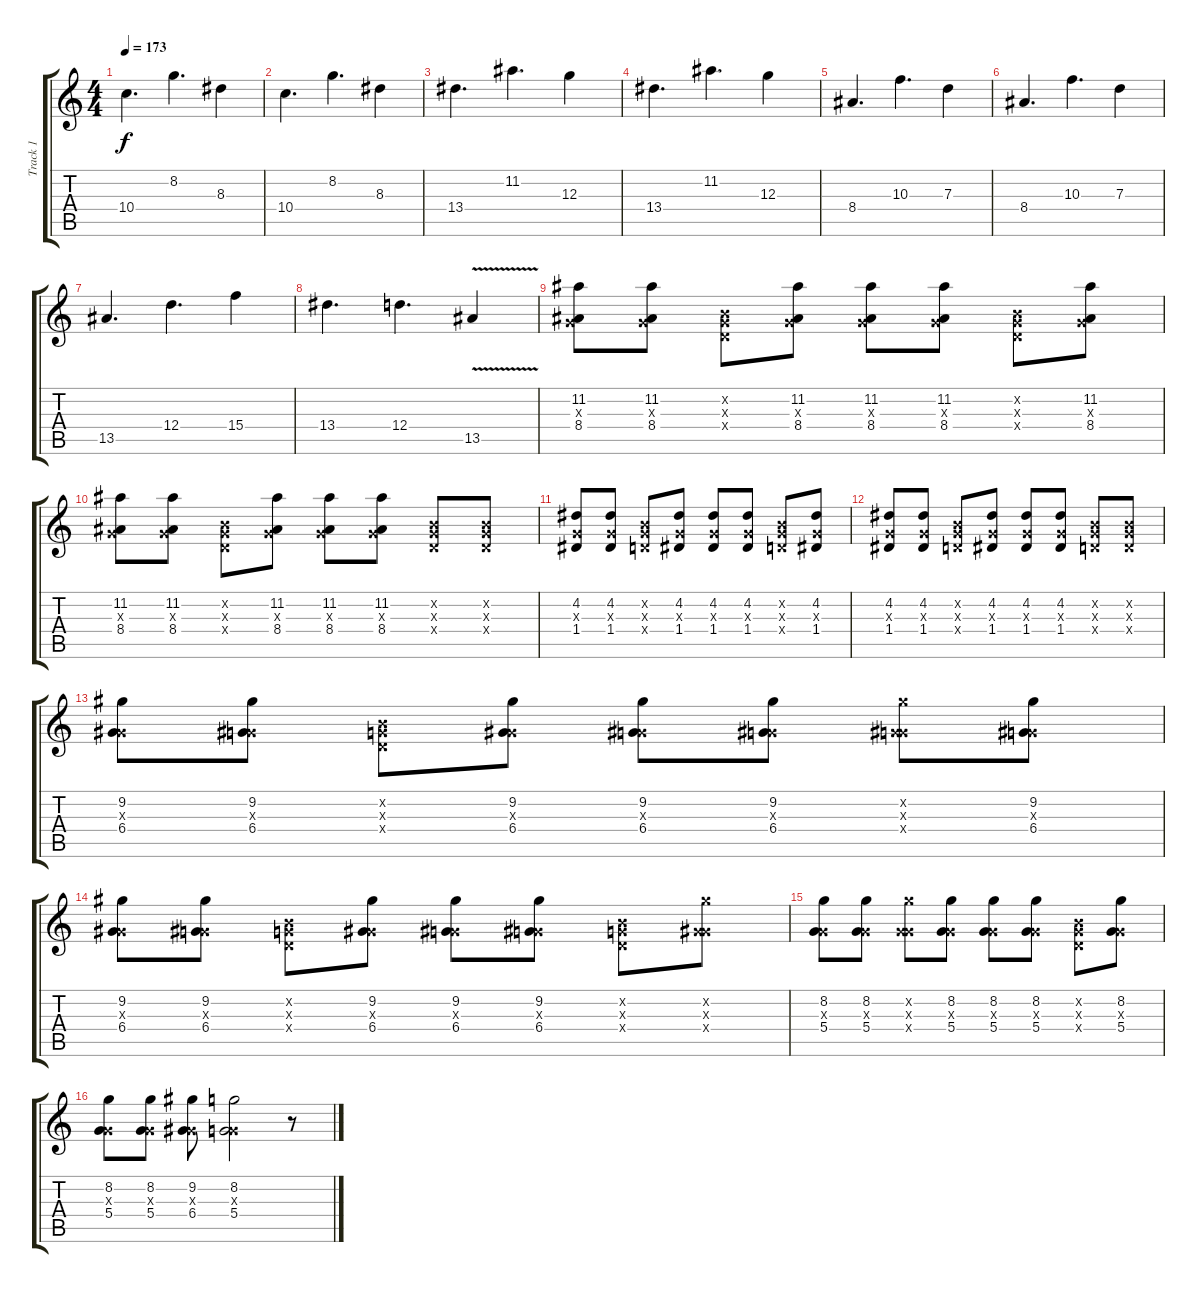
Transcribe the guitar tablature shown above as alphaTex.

\track ("Track 1" "Track 1") {instrument acousticguitarsteel}
\staff {score tabs}
\tuning (E4 B3 G3 D3 A2 E2) {hide}
\ts (4 4)
\tempo 173
\clef g2
\ks c
10.4.4{d dy f} 8.2.4{d} 8.3.4 |
10.4.4{d} 8.2.4{d} 8.3.4 |
13.4.4{d} 11.2.4{d} 12.3.4 |
13.4.4{d} 11.2.4{d} 12.3.4 |
8.4.4{d} 10.3.4{d} 7.3.4 |
8.4.4{d} 10.3.4{d} 7.3.4 |
13.5.4{d} 12.4.4{d} 15.4.4 |
13.4.4{d} 12.4.4{d} 13.5{v}.4 |
(11.2 0.3{x} 8.4).8 (11.2 0.3{x} 8.4).8 (0.2{x} 0.3{x} 0.4{x}).8 (11.2 0.3{x} 8.4).8 (11.2 0.3{x} 8.4).8 (11.2 0.3{x} 8.4).8 (0.2{x} 0.3{x} 0.4{x}).8 (11.2 0.3{x} 8.4).8 |
(11.2 0.3{x} 8.4).8 (11.2 0.3{x} 8.4).8 (0.2{x} 0.3{x} 0.4{x}).8 (11.2 0.3{x} 8.4).8 (11.2 0.3{x} 8.4).8 (11.2 0.3{x} 8.4).8 (0.2{x} 0.3{x} 0.4{x}).8 (0.2{x} 0.3{x} 0.4{x}).8 |
(4.2 0.3{x} 1.4).8 (4.2 0.3{x} 1.4).8 (0.2{x} 0.3{x} 0.4{x}).8 (4.2 0.3{x} 1.4).8 (4.2 0.3{x} 1.4).8 (4.2 0.3{x} 1.4).8 (0.2{x} 0.3{x} 0.4{x}).8 (4.2 0.3{x} 1.4).8 |
(4.2 0.3{x} 1.4).8 (4.2 0.3{x} 1.4).8 (0.2{x} 0.3{x} 0.4{x}).8 (4.2 0.3{x} 1.4).8 (4.2 0.3{x} 1.4).8 (4.2 0.3{x} 1.4).8 (0.2{x} 0.3{x} 0.4{x}).8 (0.2{x} 0.3{x} 0.4{x}).8 |
(9.2 0.3{x} 6.4).8 (9.2 0.3{x} 6.4).8 (0.2{x} 0.3{x} 0.4{x}).8 (9.2 0.3{x} 6.4).8 (9.2 0.3{x} 6.4).8 (9.2 0.3{x} 6.4).8 (9.2{x} 0.3{x} 6.4{x}).8 (9.2 0.3{x} 6.4).8 |
(9.2 0.3{x} 6.4).8 (9.2 0.3{x} 6.4).8 (0.2{x} 0.3{x} 0.4{x}).8 (9.2 0.3{x} 6.4).8 (9.2 0.3{x} 6.4).8 (9.2 0.3{x} 6.4).8 (0.2{x} 0.3{x} 0.4{x}).8 (9.2{x} 0.3{x} 6.4{x}).8 |
(8.2 0.3{x} 5.4).8 (8.2 0.3{x} 5.4).8 (8.2{x} 0.3{x} 5.4{x}).8 (8.2 0.3{x} 5.4).8 (8.2 0.3{x} 5.4).8 (8.2 0.3{x} 5.4).8 (0.2{x} 0.3{x} 0.4{x}).8 (8.2 0.3{x} 5.4).8 |
(8.2 0.3{x} 5.4).8 (8.2 0.3{x} 5.4).8 (9.2 0.3{x} 6.4).8 (8.2 0.3{x} 5.4).2 r.8
